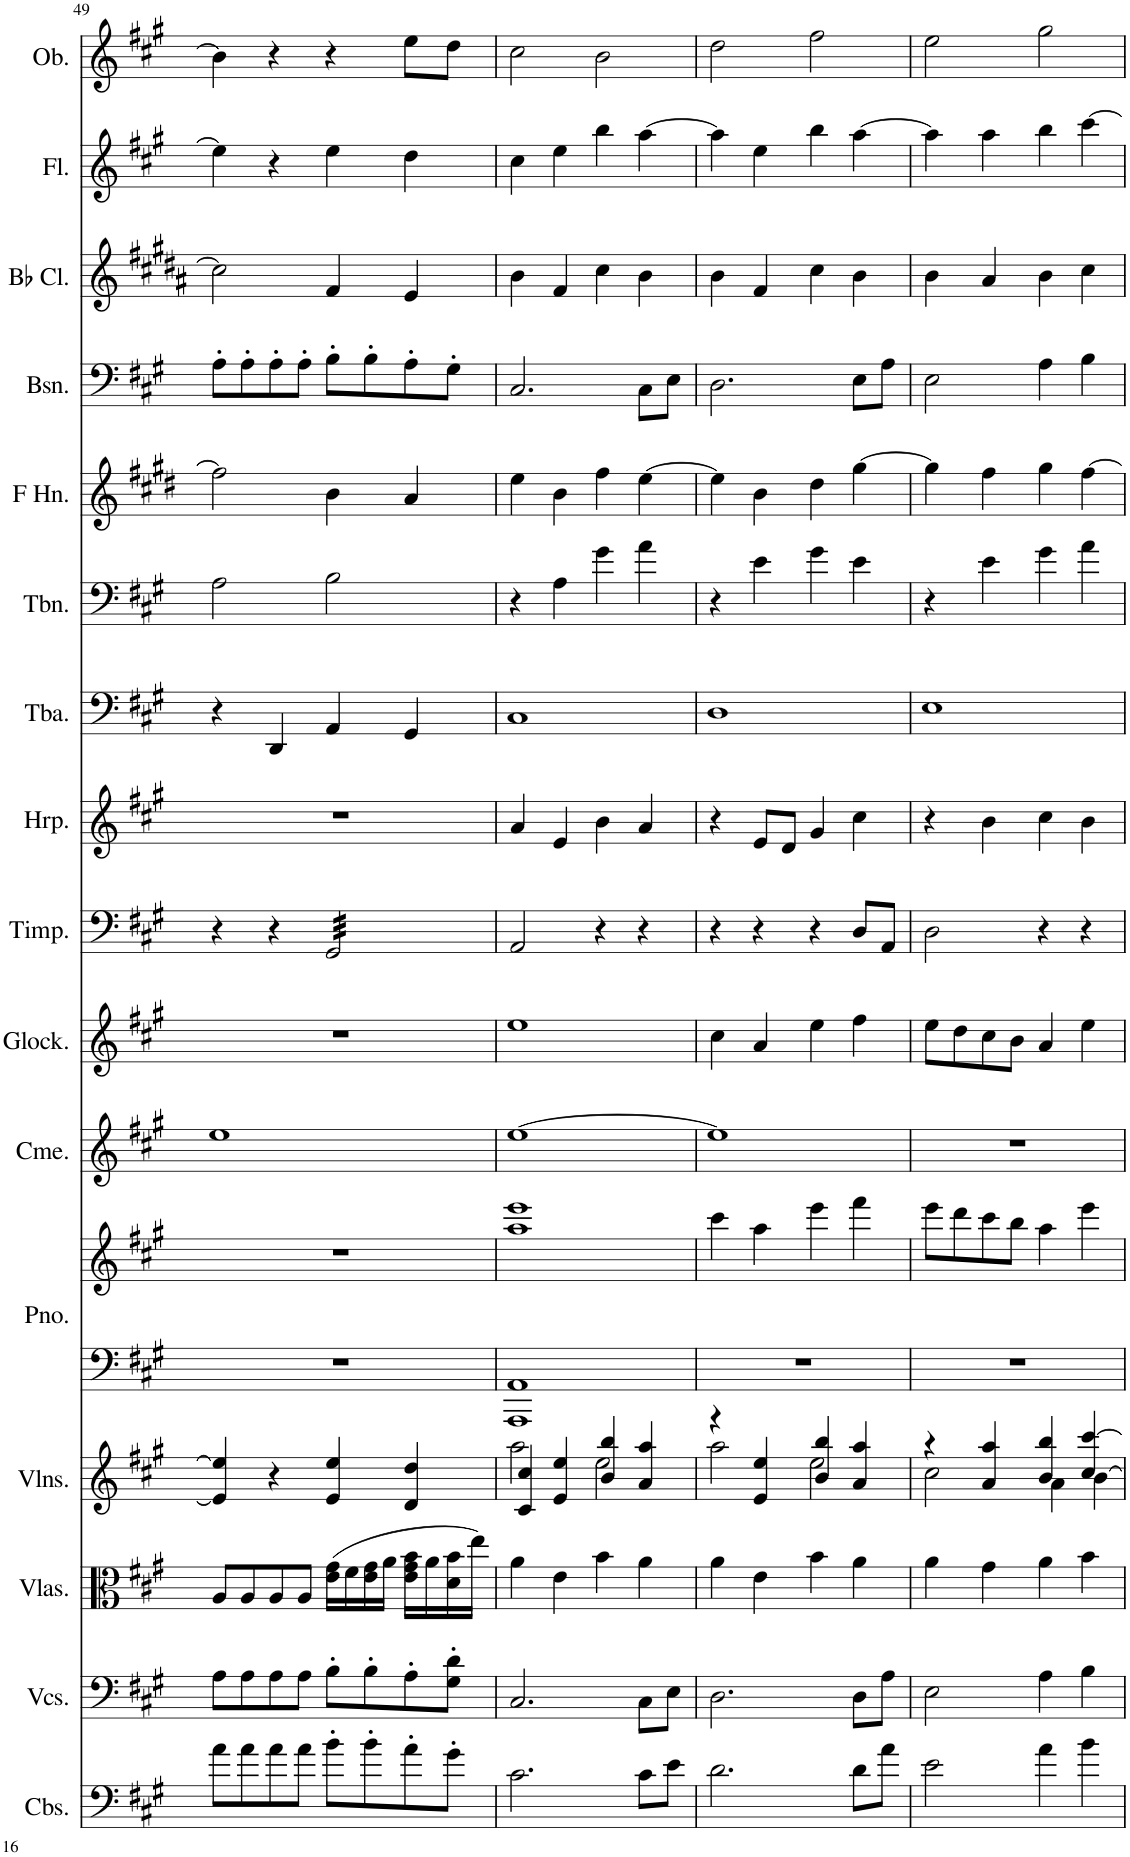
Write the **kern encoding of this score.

**kern	**kern	**kern	**kern	**kern	**kern	**kern	**kern	**kern	**kern	**kern	**kern	**kern	**kern	**kern	**kern	**kern
*part16	*part15	*part14	*part13	*part12	*part12	*part11	*part10	*part9	*part8	*part7	*part6	*part5	*part4	*part3	*part2	*part1
*staff17	*staff16	*staff15	*staff14	*staff13	*staff12	*staff11	*staff10	*staff9	*staff8	*staff7	*staff6	*staff5	*staff4	*staff3	*staff2	*staff1
*I"Contrabasses	*I"Violoncellos	*I"Violas	*I"Violins	*I"Piano	*	*I"Chimes	*I"Glockenspiel	*I"Timpani	*I"Harp	*I"Tuba	*I"Trombone	*I"Horn in F	*I"Bassoon	*I"Bb Clarinet	*I"Flute	*I"Oboe
*I'Cbs.	*I'Vcs.	*I'Vlas.	*I'Vlns.	*I'Pno.	*	*I'Cme.	*I'Glock.	*I'Timp.	*I'Hrp.	*I'Tba.	*I'Tbn.	*	*I'Bsn.	*I'Bb Cl.	*I'Fl.	*I'Ob.
!!LO:PB:g=z
*clefF4	*clefF4	*clefC3	*clefG2	*clefF4	*clefG2	*clefG2	*clefG2	*clefF4	*clefG2	*clefF4	*clefF4	*clefG2	*clefF4	*clefG2	*clefG2	*clefG2
*Trd7c12	*	*	*	*	*	*	*Trd-14c-24	*	*	*	*	*Trd4c7	*	*Trd1c2	*	*
*k[f#c#g#]	*k[f#c#g#]	*k[f#c#g#]	*k[f#c#g#]	*k[f#c#g#]	*k[f#c#g#]	*k[f#c#g#]	*k[f#c#g#]	*k[f#c#g#]	*k[f#c#g#]	*k[f#c#g#]	*k[f#c#g#]	*k[f#c#g#d#]	*k[f#c#g#]	*k[f#c#g#d#a#]	*k[f#c#g#]	*k[f#c#g#]
*M4/4	*M4/4	*M4/4	*M4/4	*M4/4	*M4/4	*M4/4	*M4/4	*M4/4	*M4/4	*M4/4	*M4/4	*M4/4	*M4/4	*M4/4	*M4/4	*M4/4
=49	=49	=49	=49	=49	=49	=49	=49	=49	=49	=49	=49	=49	=49	=49	=49	=49
8a\L	8A\L	8A/L	4e/] 4ee/]	1r	1r	1ee	1r	4r	1r	4r	2A\	2ff#\]	8A'\L	2cc#\]	4ee\]	4b\]
8a\	8A\	8A/	.	.	.	.	.	.	.	.	.	.	8A'\	.	.	.
8a\	8A\	8A/	4r	.	.	.	.	4r	.	4DD/	.	.	8A'\	.	4r	4r
8a\J	8A\J	8A/J	.	.	.	.	.	.	.	.	.	.	8A'\J	.	.	.
*	*	*	*	*	*	*	*	*tremolo	*	*	*	*	*	*	*	*
8b'\L	8B'\L	(16e\ 16g#\LL	4e/ 4ee/	.	.	.	.	32GG#/LLL	.	4AA/	2B\	4b\	8B'\L	4f#/	4ee\	4r
.	.	.	.	.	.	.	.	32GG#/	.	.	.	.	.	.	.	.
.	.	16f#\	.	.	.	.	.	32GG#/	.	.	.	.	.	.	.	.
.	.	.	.	.	.	.	.	32GG#/	.	.	.	.	.	.	.	.
8b'\	8B'\	16e\ 16g#\	.	.	.	.	.	32GG#/	.	.	.	.	8B'\	.	.	.
.	.	.	.	.	.	.	.	32GG#/	.	.	.	.	.	.	.	.
.	.	16a\JJ	.	.	.	.	.	32GG#/	.	.	.	.	.	.	.	.
.	.	.	.	.	.	.	.	32GG#/	.	.	.	.	.	.	.	.
8a'\	8A'\	16e\ 16g#\ 16b\LL	4d/ 4dd/	.	.	.	.	32GG#/	.	4GG#/	.	4a/	8A'\	4e/	4dd\	8ee\L
.	.	.	.	.	.	.	.	32GG#/	.	.	.	.	.	.	.	.
.	.	16a\	.	.	.	.	.	32GG#/	.	.	.	.	.	.	.	.
.	.	.	.	.	.	.	.	32GG#/	.	.	.	.	.	.	.	.
8g#'\J	8G#\' 8d\'J	16d\ 16b\	.	.	.	.	.	32GG#/	.	.	.	.	8G#'\J	.	.	8dd\J
.	.	.	.	.	.	.	.	32GG#/	.	.	.	.	.	.	.	.
.	.	16ee\JJ)	.	.	.	.	.	32GG#/	.	.	.	.	.	.	.	.
.	.	.	.	.	.	.	.	32GG#/JJJ	.	.	.	.	.	.	.	.
*	*	*	*	*	*	*	*	*Xtremolo	*	*	*	*	*	*	*	*
=50	=50	=50	=50	=50	=50	=50	=50	=50	=50	=50	=50	=50	=50	=50	=50	=50
*	*	*	*^	*	*	*	*	*	*	*	*	*	*	*	*	*
2.c#\	2.C#/	4a\	4c#/ 4cc#/	2aa\	1AAA 1AA	1aa 1eee	[1ee	1ee	2AA/	4a/	1C#	4r	4ee\	2.C#/	4b\	4cc#\	2cc#\
.	.	4e\	4e/ 4ee/	.	.	.	.	.	.	4e/	.	4A\	4b\	.	4f#/	4ee\	.
.	.	4b\	4b/ 4bb/	2ee\	.	.	.	.	4r	4b\	.	4g#\	4ff#\	.	4cc#\	4bb\	2b\
8c#\L	8C#\L	4a\	4a/ 4aa/	.	.	.	.	.	4r	4a/	.	4a\	[4ee\	8C#\L	4b\	[4aa\	.
8e\J	8E\J	.	.	.	.	.	.	.	.	.	.	.	.	8E\J	.	.	.
=51	=51	=51	=51	=51	=51	=51	=51	=51	=51	=51	=51	=51	=51	=51	=51	=51	=51
2.d\	2.D\	4a\	4r	2aa\	1r	4ccc#\	1ee]	4cc#\	4r	4r	1D	4r	4ee\]	2.D\	4b\	4aa\]	2dd\
.	.	4e\	4e/ 4ee/	.	.	4aa\	.	4a/	4r	8e/L	.	4e\	4b\	.	4f#/	4ee\	.
.	.	.	.	.	.	.	.	.	.	8d/J	.	.	.	.	.	.	.
.	.	4b\	4b/ 4bb/	2ee\	.	4eee\	.	4ee\	4r	4g#/	.	4g#\	4dd#\	.	4cc#\	4bb\	2ff#\
8d\L	8D\L	4a\	4a/ 4aa/	.	.	4fff#\	.	4ff#\	8D/L	4cc#\	.	4e\	[4gg#\	8E\L	4b\	[4aa\	.
8a\J	8A\J	.	.	.	.	.	.	.	8AA/J	.	.	.	.	8A\J	.	.	.
=52	=52	=52	=52	=52	=52	=52	=52	=52	=52	=52	=52	=52	=52	=52	=52	=52	=52
2e\	2E\	4a\	4r	2cc#\	1r	8eee\L	1r	8ee\L	2D\	4r	1E	4r	4gg#\]	2E\	4b\	4aa\]	2ee\
.	.	.	.	.	.	8ddd\	.	8dd\	.	.	.	.	.	.	.	.	.
.	.	4g#\	4a/ 4aa/	.	.	8ccc#\	.	8cc#\	.	4b\	.	4e\	4ff#\	.	4a#/	4aa\	.
.	.	.	.	.	.	8bb\J	.	8b\J	.	.	.	.	.	.	.	.	.
4a\	4A\	4a\	4b/ 4bb/	4a\	.	4aa\	.	4a/	4r	4cc#\	.	4g#\	4gg#\	4A\	4b\	4bb\	2gg#\
4b\	4B\	4b\	[4cc#/ [4ccc#/	4b\	.	4eee\	.	4ee\	4r	4b\	.	4a\	[4ff#\	4B\	4cc#\	[4ccc#\	.
*	*	*	*v	*v	*	*	*	*	*	*	*	*	*	*	*	*	*
=	=	=	=	=	=	=	=	=	=	=	=	=	=	=	=	=
*-	*-	*-	*-	*-	*-	*-	*-	*-	*-	*-	*-	*-	*-	*-	*-	*-
